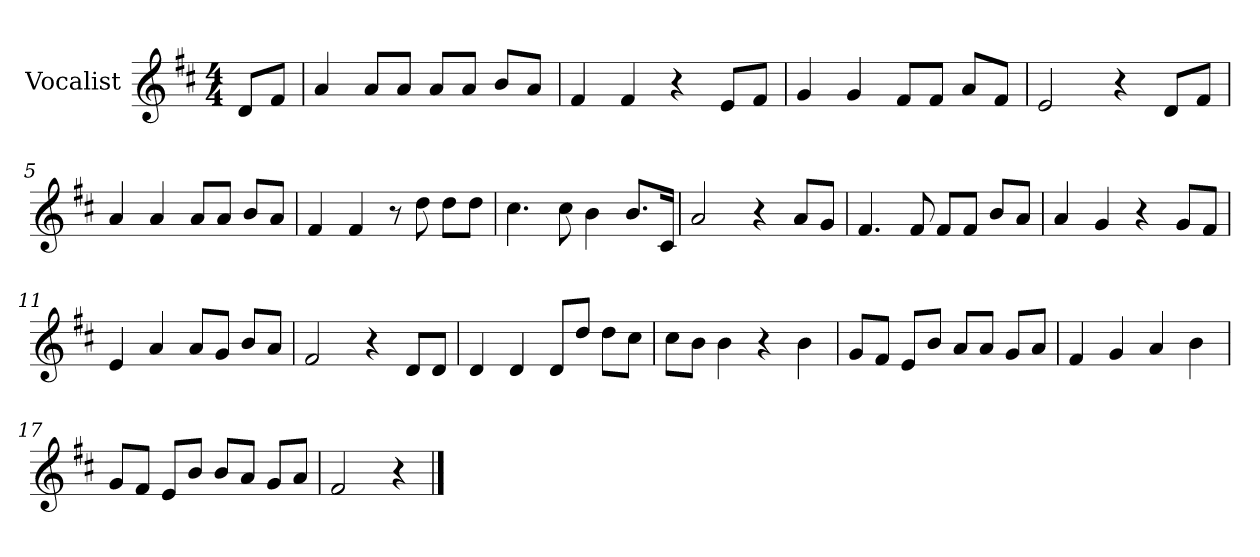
**kern
*part1
*staff1
*I"Vocalist
*k[f#c#]
*D:
*M4/4
=
8dL
8f#J
=1
4a
8aL
8aJ
8aL
8aJ
8bL
8aJ
=2
4f#
4f#
4r
8eL
8f#J
=3
4g
4g
8f#L
8f#J
8aL
8f#J
=4
2e
4r
8dL
8f#J
=5
4a
4a
8aL
8aJ
8bL
8aJ
=6
4f#
4f#
8r
8dd
8ddL
8ddJ
=7
4.cc#
8cc#
4b
8.bL
16c#Jk
=8
2a
4r
8aL
8gJ
=9
4.f#
8f#
8f#L
8f#J
8bL
8aJ
=10
4a
4g
4r
8gL
8f#J
=11
4e
4a
8aL
8gJ
8bL
8aJ
=12
2f#
4r
8dL
8dJ
=13
4d
4d
8dL
8ddJ
8ddL
8cc#J
=14
8cc#L
8bJ
4b
4r
4b
=15
8gL
8f#J
8eL
8bJ
8aL
8aJ
8gL
8aJ
=16
4f#
4g
4a
4b
=17
8gL
8f#J
8eL
8bJ
8bL
8aJ
8gL
8aJ
=18
2f#
4r
==
*-
